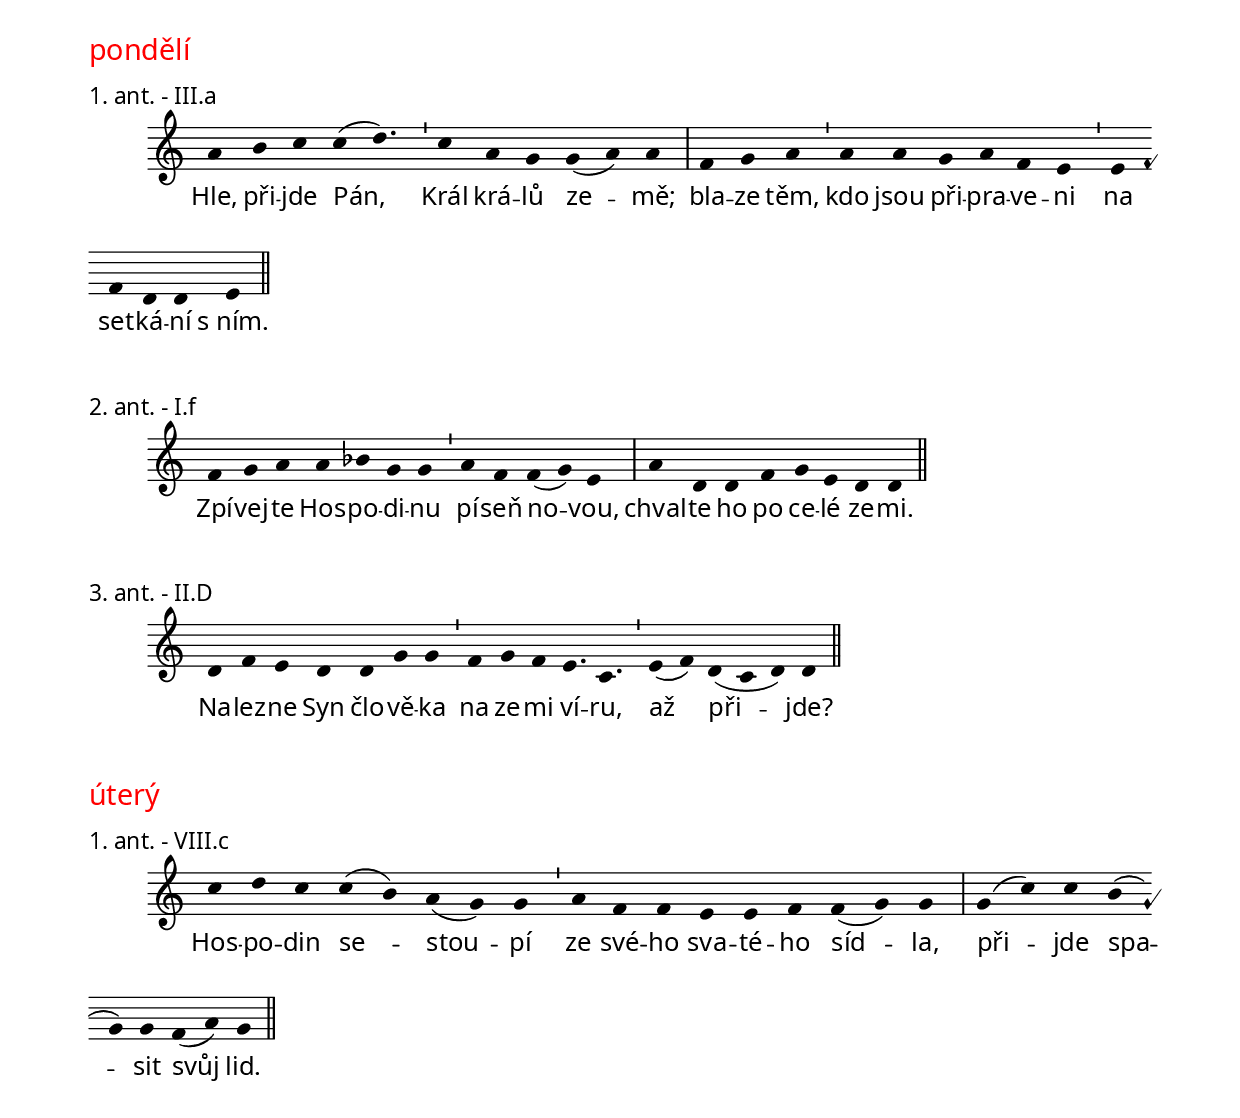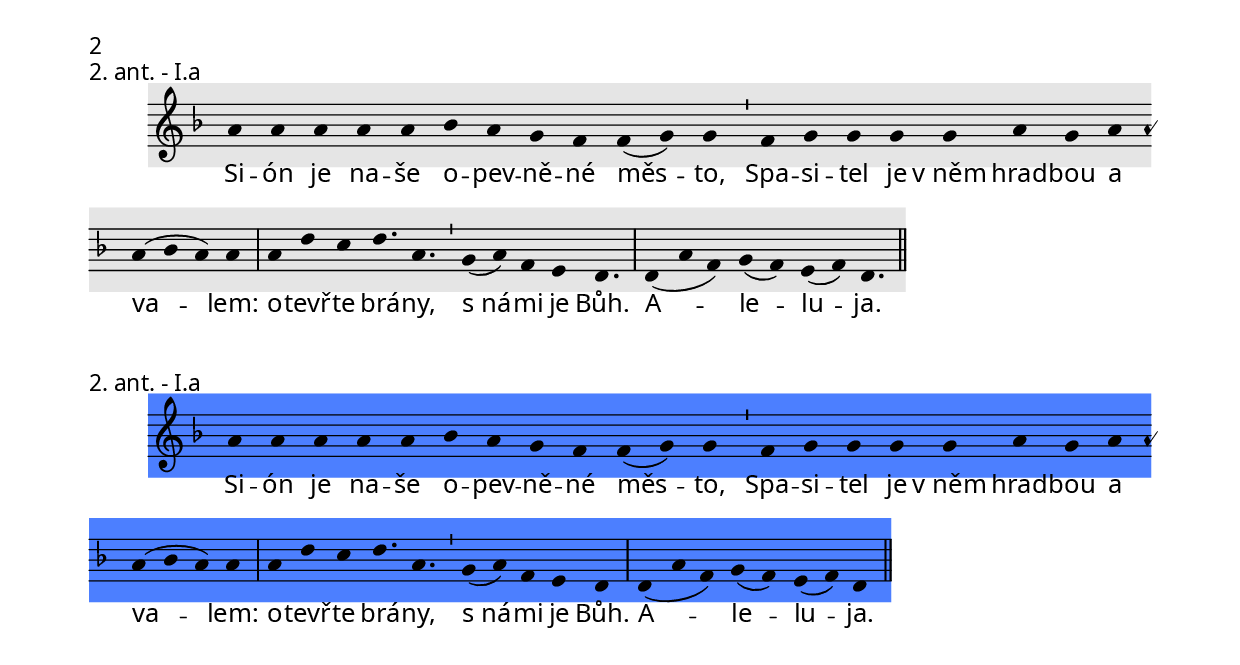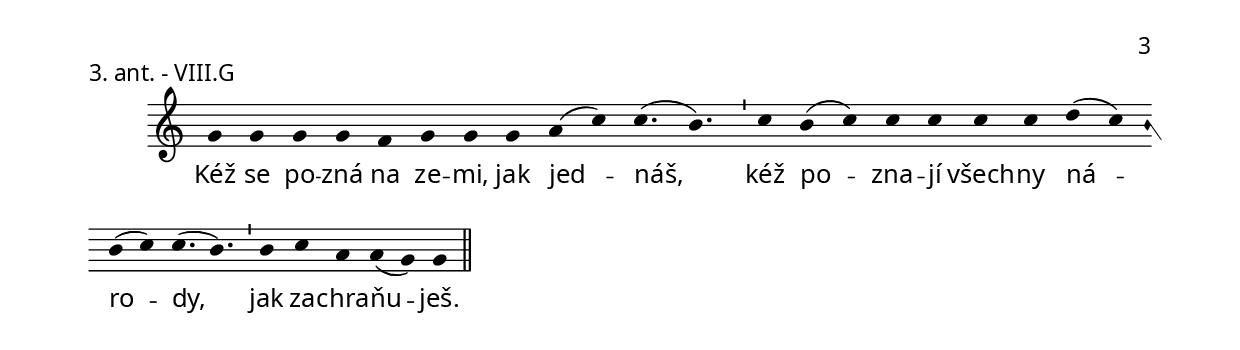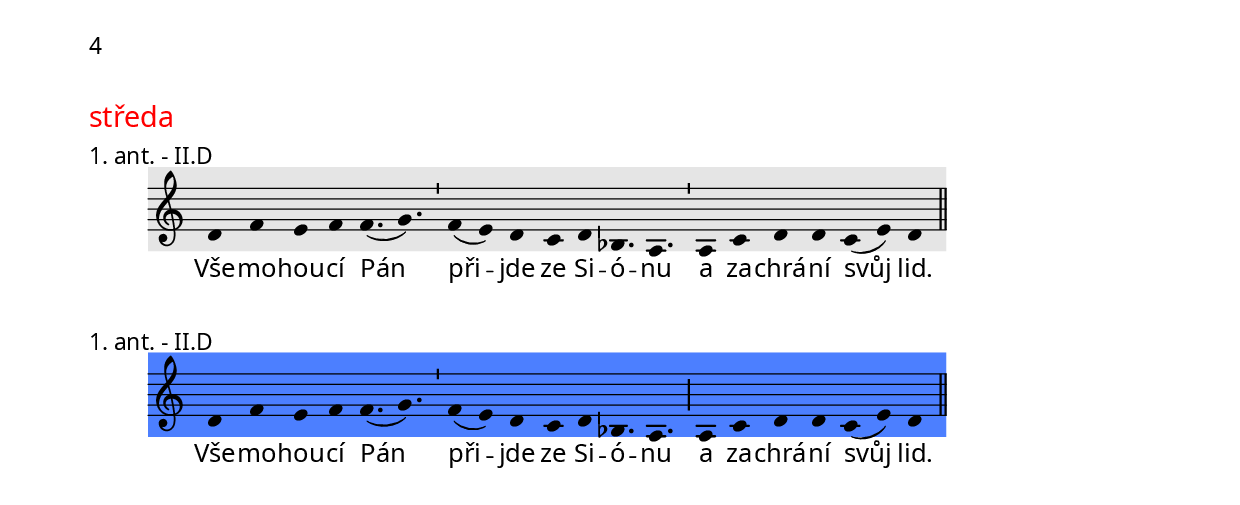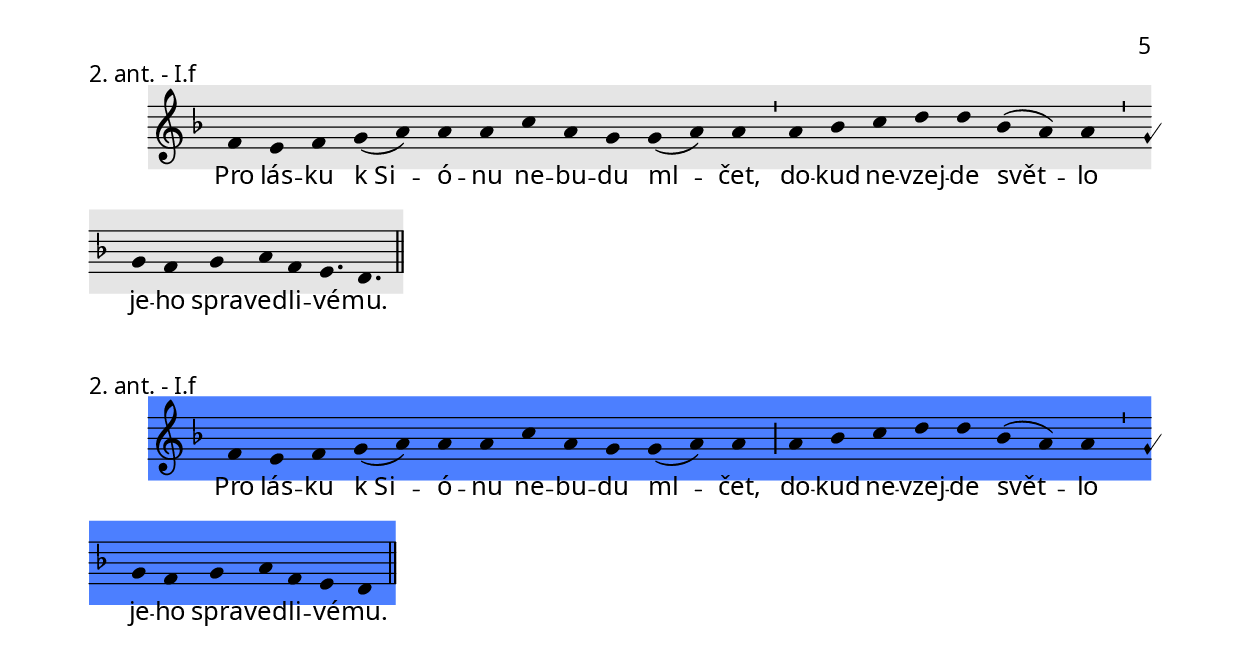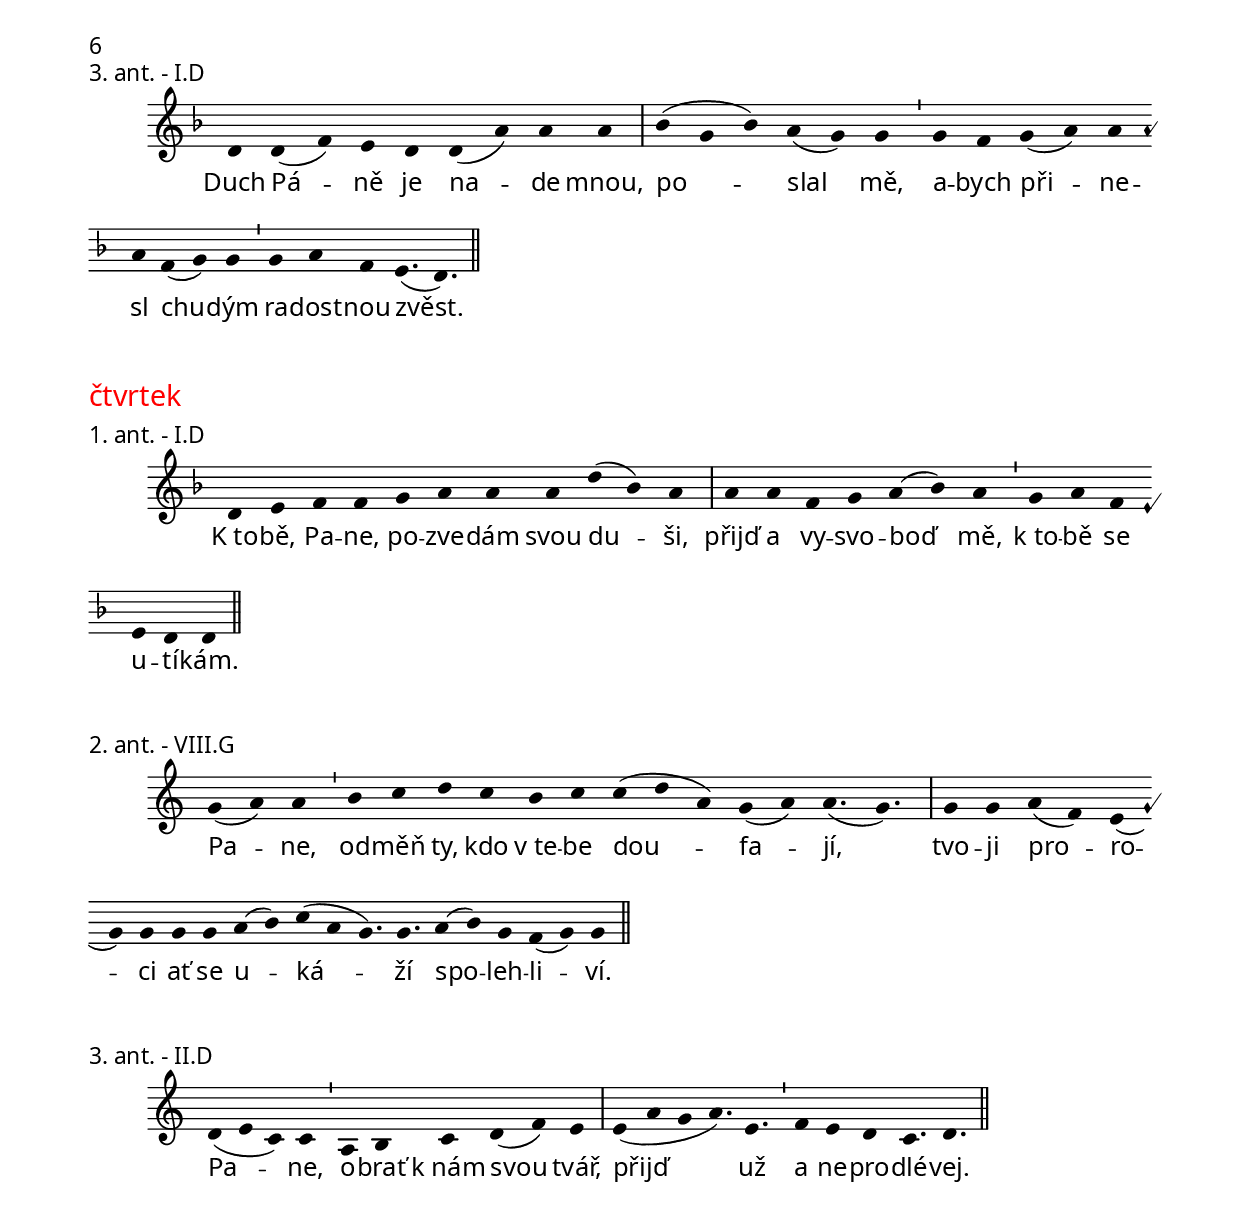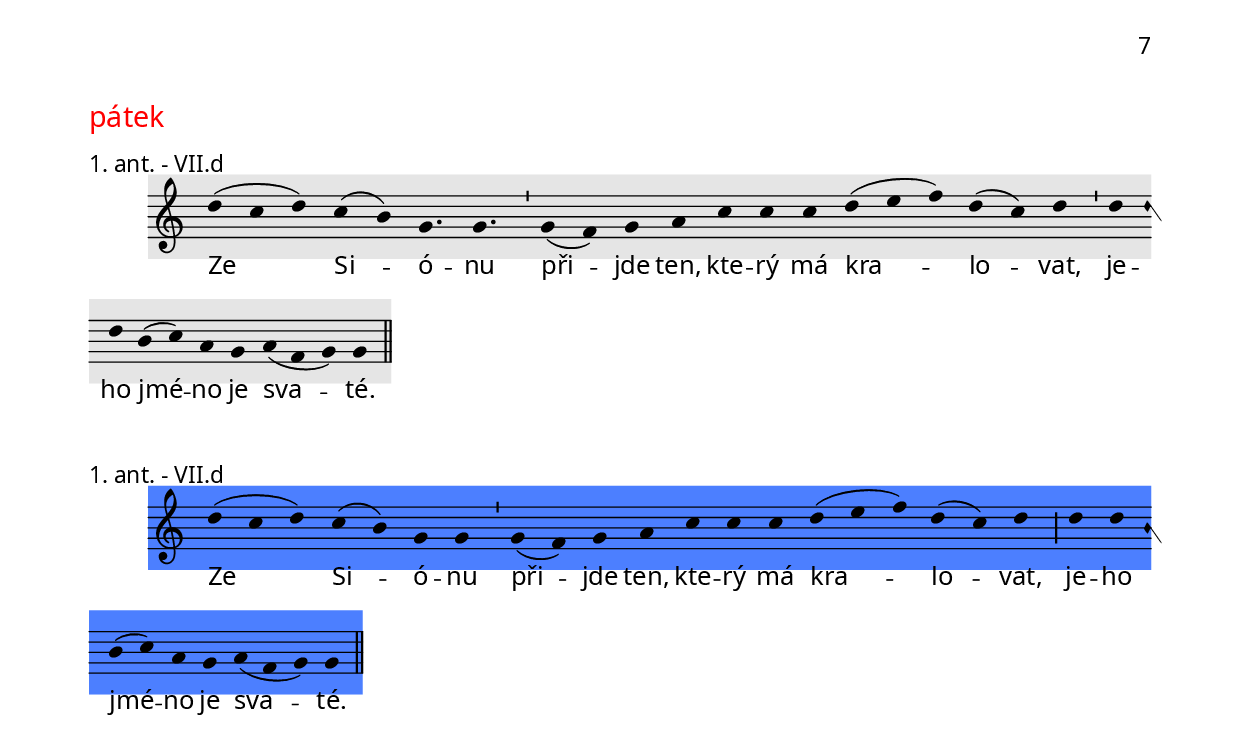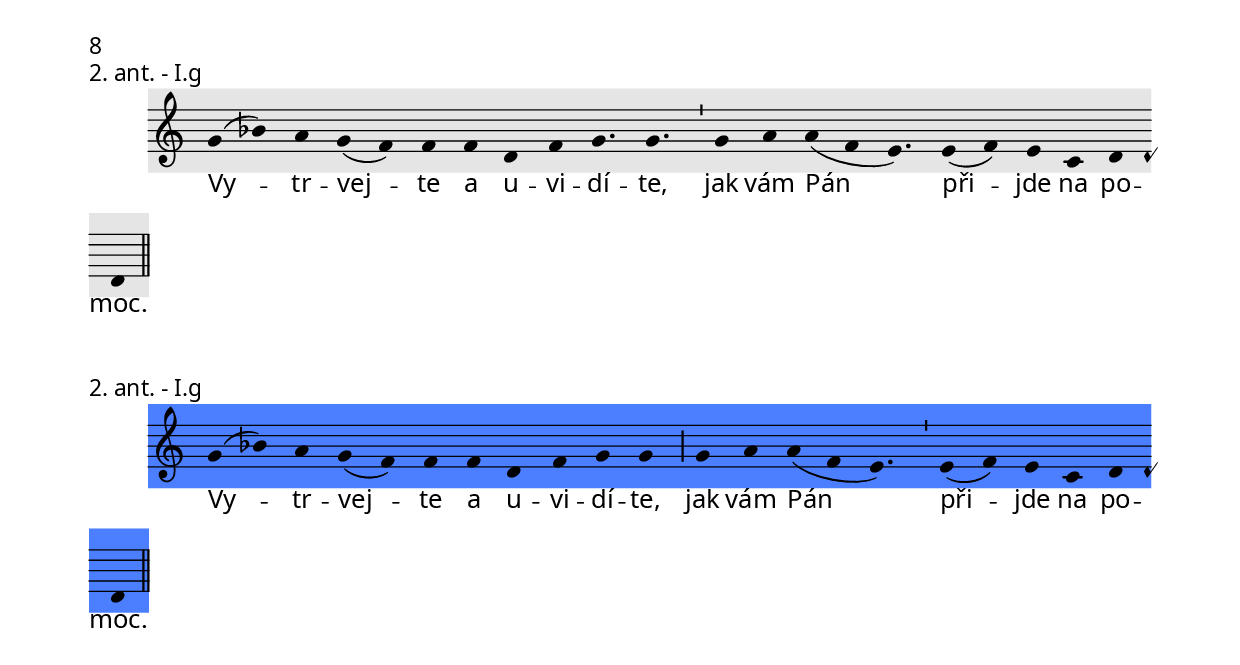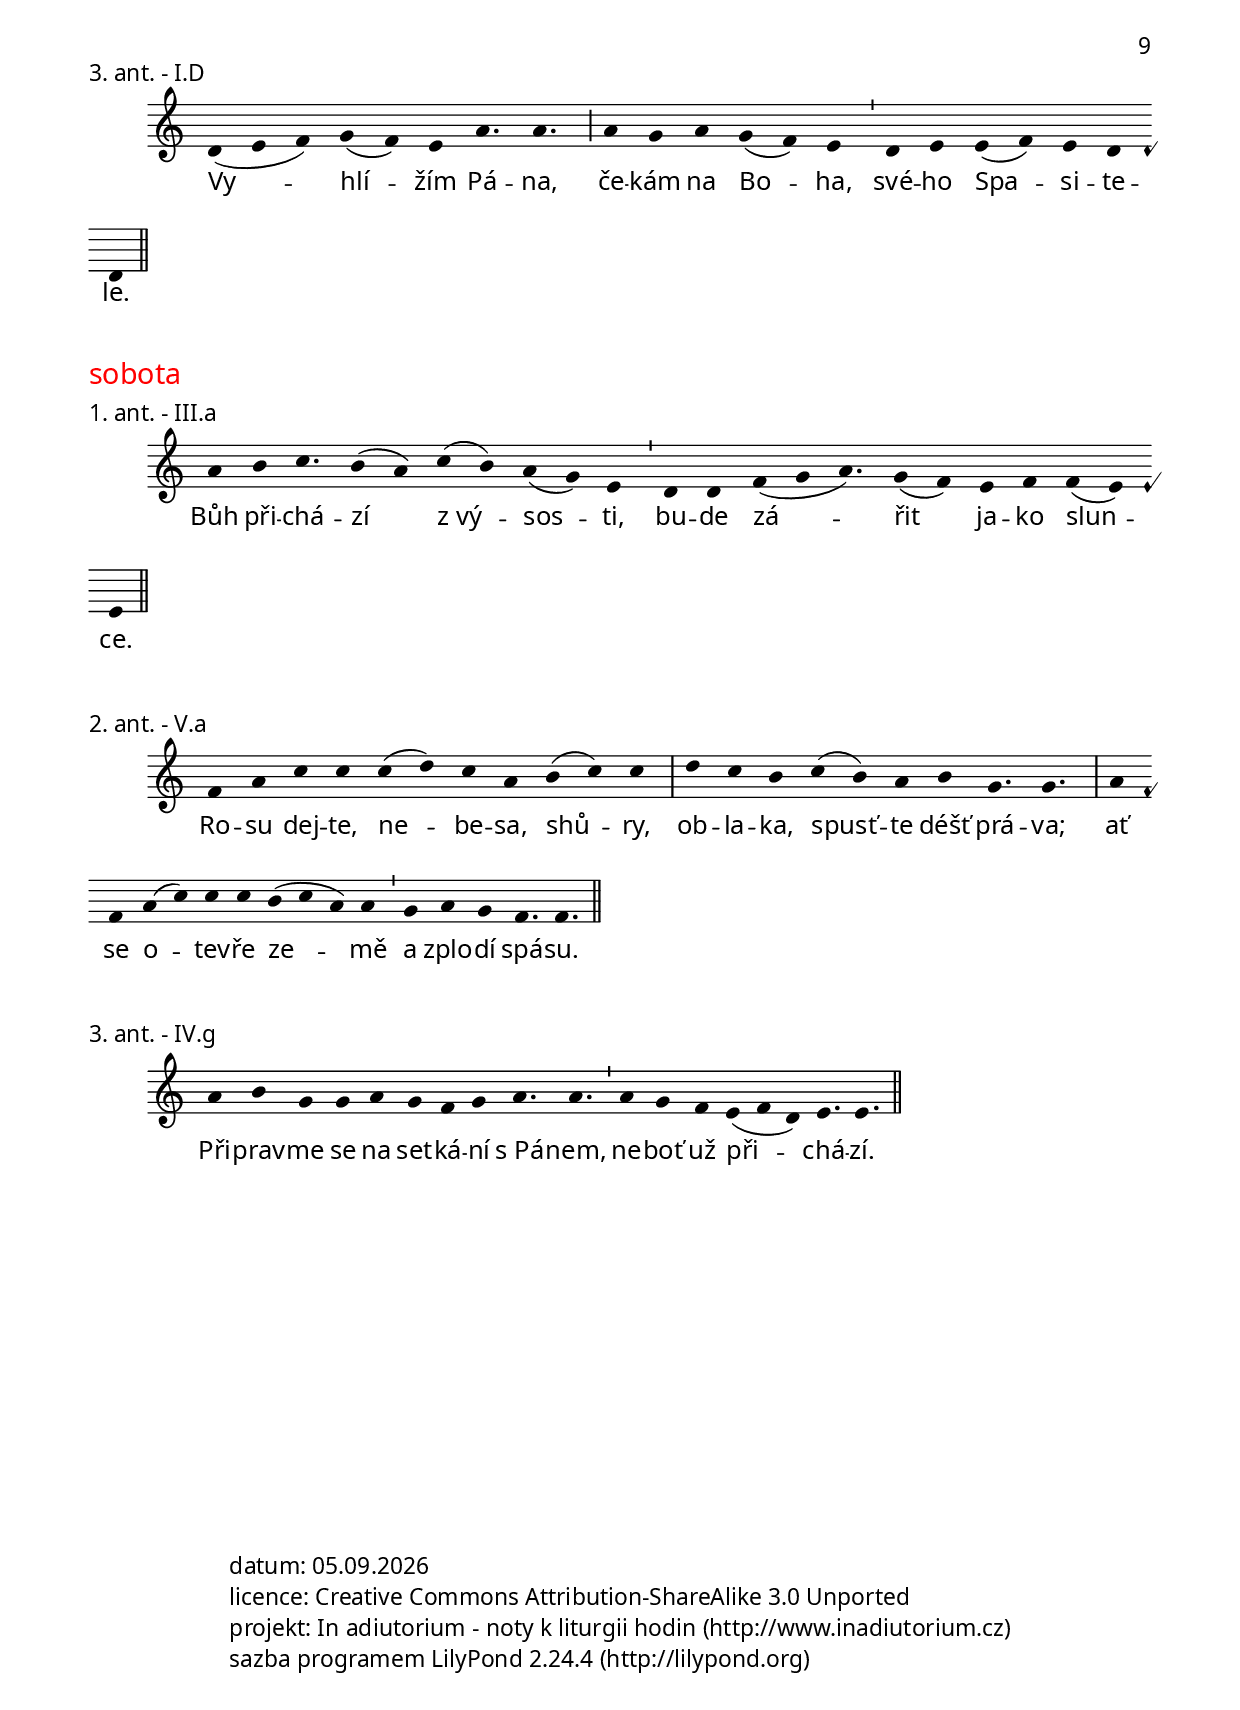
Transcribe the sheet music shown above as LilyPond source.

\include "../spolecne.ly"

\markup {\nadpisDen {pondělí}}

\score {
  \relative c'' {
    \choralniRezim
    a4 b c c( d4.) \barMin
    c4 a g g( a) a \barMax
    f g a \barMin
    a a g a f e \barMin
    e f d d e \barFinalis
  }
  \addlyrics {
    Hle, při -- jde Pán,
    Král krá -- lů ze -- mě;
    bla -- ze těm,
    kdo jsou při -- pra -- ve -- ni
    na set -- ká -- ní s_ním.
  }
  \header {
    quid = "1. ant."
    modus = "III"
    differentia = "a"
    psalmus = ""
    id = "predvanocni-zlm-po-a1"
    piece = \markup {\sestavTitulekBezZalmu}
  }
}

\score {
  \relative c' {
    \choralniRezim
    f4 g a a bes g g \barMin a f f( g) e \barMax
    a d, d f g e d d \barFinalis
  }
  \addlyrics {
    Zpí -- vej -- te Hos -- po -- di -- nu pí -- seň no -- vou,
    chval -- te ho po ce -- lé ze -- mi.
  }
  \header {
    quid = "2. ant."
    modus = "I"
    differentia = "f"
    psalmus = ""
    id = "predvanocni-zlm-po-a2"
    piece = \markup {\sestavTitulekBezZalmu}
  }
}

\score {
  \relative c' {
    \choralniRezim
    d4 f e d d g g \barMin
    f g f e4. c \barMin
    e4( f) d( c d) d \barFinalis
  }
  \addlyrics {
    Na -- lez -- ne Syn člo -- vě -- ka
    na ze -- mi ví -- ru,
    až při -- jde?
  }
  \header {
    quid = "3. ant."
    modus = "II"
    differentia = "D"
    psalmus = ""
    id = "predvanocni-zlm-po-a3"
    piece = \markup {\sestavTitulekBezZalmu}
  }
}

\markup {\nadpisDen {úterý}}

\score {
  \relative c'' {
    \choralniRezim
    c4 d c c( b) a( g) g \barMin
    a f f e e f f( g) g \barMax
    g( c) c b( g) g f( a) g \barFinalis
  }
  \addlyrics {
    Hos -- po -- din se -- stou -- pí
    ze své -- ho sva -- té -- ho síd -- la,
    při -- jde spa -- sit svůj lid.
  }
  \header {
    quid = "1. ant."
    modus = "VIII"
    differentia = "c"
    psalmus = ""
    id = "predvanocni-zlm-ut-a1"
    piece = \markup {\sestavTitulekBezZalmu}
  }
}

\pageBreak

\score {
  \relative c'' {
    \zvyraznovacSedy
    \choralniRezim
    \key f \major
    a4 a a a a bes a g f f( g) g \barMin
    f g g g g a g a a( bes a) a \barMax
    a d c d4. a \barMin
    g4( a) f e d4. \barMax
    d4( a' f) g( f) e( f) d4. \barFinalis
  }
  \addlyrics {
    Si -- ón je na -- še o -- pev -- ně -- né měs -- to,
    Spa -- si -- tel je v_něm hrad -- bou a va -- lem:
    o -- tevř -- te brá -- ny,
    s_ná -- mi je Bůh.
    A -- le -- lu -- ja.
  }
  \header {
    quid = "2. ant."
    modus = "I"
    differentia = "a"
    psalmus = ""
    placet = "poslední dvě puncta nejsou potřeba"
    id = "predvanocni-zlm-ut-a2"
    piece = \markup {\sestavTitulekBezZalmu}
  }
}

\score {
  \relative c'' {
    \zvyraznovacModry
    \choralniRezim
    \key f \major
    a4 a a a a bes a g f f( g) g \barMin
    f g g g g a g a a( bes a) a \barMax
    a d c d4. a \barMin
    g4( a) f e d \barMax
    d4( a' f) g( f) e( f) d \barFinalis
  }
  \addlyrics {
    Si -- ón je na -- še o -- pev -- ně -- né měs -- to,
    Spa -- si -- tel je v_něm hrad -- bou a va -- lem:
    o -- tevř -- te brá -- ny,
    s_ná -- mi je Bůh.
    A -- le -- lu -- ja.
  }
  \header {
    quid = "2. ant."
    modus = "I"
    differentia = "a"
    psalmus = ""
    id = "predvanocni-zlm-ut-a2"
    piece = \markup {\sestavTitulekBezZalmu}
  }
}

\pageBreak

\score {
  \relative c'' {
    \choralniRezim
    g4 g g g f g g g a( c) c4.( b) \barMin
    c4 b( c) c c c c d( c) b( c) c4.( b) \barMin
    b4 c a a( g) g \barFinalis
  }
  \addlyrics {
    Kéž se po -- zná na ze -- mi, jak jed -- náš,
    kéž po -- zna -- jí všech -- ny ná -- ro -- dy,
    jak za -- chra -- ňu -- ješ.
  }
  \header {
    quid = "3. ant."
    modus = "VIII"
    differentia = "G"
    psalmus = ""
    id = "predvanocni-zlm-ut-a3"
    piece = \markup {\sestavTitulekBezZalmu}
  }
}

\pageBreak % ZLOM

\markup {\nadpisDen {středa}}

\score {
  \relative c' {
    \zvyraznovacSedy
    \choralniRezim
    d4 f e f f4.( g) \barMin
    f4( e) d c d bes4. a \barMin
    a4 c d d c( e) d \barFinalis
  }
  \addlyrics {
    Vše -- mo -- hou -- cí Pán
    při -- jde ze Si -- ó -- nu
    a za -- chrá -- ní svůj lid.
  }
  \header {
    quid = "1. ant."
    modus = "II"
    differentia = "D"
    psalmus = ""
    id = "predvanocni-zlm-st-a1"
    piece = \markup {\sestavTitulekBezZalmu}
  }
}

\score {
  \relative c' {
    \zvyraznovacModry
    \choralniRezim
    d4 f e f f4.( g) \barMin
    f4( e) d c d bes4. a \barMaior
    a4 c d d c( e) d \barFinalis
  }
  \addlyrics {
    Vše -- mo -- hou -- cí Pán
    při -- jde ze Si -- ó -- nu
    a za -- chrá -- ní svůj lid.
  }
  \header {
    quid = "1. ant."
    modus = "II"
    differentia = "D"
    psalmus = ""
    id = "predvanocni-zlm-st-a1"
    piece = \markup {\sestavTitulekBezZalmu}
  }
}

\pageBreak

\score {
  \relative c' {
    \zvyraznovacSedy
    \choralniRezim
    \key f \major
    f4 e f g( a) a a c a g g( a) a \barMin
    a bes c d d bes( a) a \barMin
    g f g a f e4. d \barFinalis
  }
  \addlyrics {
    Pro lás -- ku k_Si -- ó -- nu ne -- bu -- du ml -- čet,
    do -- kud ne -- vzej -- de svět -- lo
    je -- ho spra -- ved -- li -- vé -- mu.
  }
  \header {
    quid = "2. ant."
    modus = "I"
    differentia = "f"
    psalmus = ""
    id = "predvanocni-zlm-st-a2"
    piece = \markup {\sestavTitulekBezZalmu}
  }
}

\score {
  \relative c' {
    \zvyraznovacModry
    \choralniRezim
    \key f \major
    f4 e f g( a) a a c a g g( a) a \barMaior
    a bes c d d bes( a) a \barMin
    g f g a f e d \barFinalis
  }
  \addlyrics {
    Pro lás -- ku k_Si -- ó -- nu ne -- bu -- du ml -- čet,
    do -- kud ne -- vzej -- de svět -- lo
    je -- ho spra -- ved -- li -- vé -- mu.
  }
  \header {
    quid = "2. ant."
    modus = "I"
    differentia = "f"
    psalmus = ""
    id = "predvanocni-zlm-st-a2"
    piece = \markup {\sestavTitulekBezZalmu}
  }
}

\pageBreak

\score {
  \relative c' {
    \choralniRezim
    \key f \major
    d4 d( f) e d d( a') a a \barMax
    bes( g bes) a( g) g \barMin
    g f g( a) a a f( g) g \barMin
    g a f e4.( d) \barFinalis
  }
  \addlyrics {
    Duch Pá -- ně je na -- de mnou,
    po -- slal mě,
    a -- bych při -- ne -- sl chu -- dým
    ra -- dost -- nou zvěst.
  }
  \header {
    quid = "3. ant."
    modus = "I"
    differentia = "D"
    psalmus = ""
    id = "predvanocni-zlm-st-a3"
    piece = \markup {\sestavTitulekBezZalmu}
  }
}

\markup\nadpisDen {čtvrtek}

\score {
  \relative c' {
    \choralniRezim
    \key f \major
    d4 e f f g a a a d( bes) a \barMax
    a a f g a( bes) a \barMin
    g a f e d d \barFinalis
  }
  \addlyrics {
    K_to -- bě, Pa -- ne, po -- zve -- dám svou du -- ši,
    přijď a vy -- svo -- boď mě,
    k_to -- bě se u -- tí -- kám.
  }
  \header {
    quid = "1. ant."
    modus = "I"
    differentia = "D"
    psalmus = ""
    id = "predvanocni-zlm-ct-a1"
    piece = \markup {\sestavTitulekBezZalmu}
  }
}

\score {
  \relative c'' {
    \choralniRezim
    g4( a) a \barMin
    b c d c b c c( d a) g( a) a4.( g) \barMax
    g4 g a( f) e( g) g g g a( b) c( a g4.) g a4( b) g f( g) g \barFinalis
  }
  \addlyrics {
    Pa -- ne,
    od -- měň ty, kdo v_te -- be dou -- fa -- jí,
    tvo -- ji pro -- ro -- ci ať se u -- ká -- ží spo -- leh -- li -- ví.
  }
  \header {
    quid = "2. ant."
    modus = "VIII"
    differentia = "G"
    psalmus = ""
    id = "predvanocni-zlm-ct-a2"
    piece = \markup {\sestavTitulekBezZalmu}
  }
}

\score {
  \relative c' {
    \choralniRezim
    d4( e c) c \barMin
    a b c d( f) e \barMax
    e( a g a4.) e \barMin
    f4 e d c4. d \barFinalis
  }
  \addlyrics {
    Pa -- ne,
    o -- brať k_nám svou tvář,
    přijď už
    a ne -- pro -- dlé -- vej.
  }
  \header {
    quid = "3. ant."
    modus = "II"
    differentia = "D"
    psalmus = ""
    id = "predvanocni-zlm-ct-a3"
    piece = \markup {\sestavTitulekBezZalmu}
  }
}

\pageBreak % ZLOM

\markup\nadpisDen {pátek}

\score {
  \relative c'' {
    \zvyraznovacSedy
    \choralniRezim
    d4( c d) c( b) g4. g \barMin
    g4( f) g a c c c d( e f) d( c) d \barMin
    d d b( c) a g a( f g) g \barFinalis
  }
  \addlyrics {
    Ze Si -- ó -- nu
    při -- jde ten, kte -- rý má kra -- lo -- vat,
    je -- ho jmé -- no je sva -- té.
  }
  \header {
    quid = "1. ant."
    modus = "VII"
    differentia = "d"
    psalmus = ""
    id = "predvanocni-zlm-pa-a1"
    piece = \markup {\sestavTitulekBezZalmu}
  }
}

\score {
  \relative c'' {
    \zvyraznovacModry
    \choralniRezim
    d4( c d) c( b) g g \barMin
    g4( f) g a c c c d( e f) d( c) d \barMaior
    d d b( c) a g a( f g) g \barFinalis
  }
  \addlyrics {
    Ze Si -- ó -- nu
    při -- jde ten, kte -- rý má kra -- lo -- vat,
    je -- ho jmé -- no je sva -- té.
  }
  \header {
    quid = "1. ant."
    modus = "VII"
    differentia = "d"
    psalmus = ""
    id = "predvanocni-zlm-pa-a1"
    piece = \markup {\sestavTitulekBezZalmu}
  }
}

\pageBreak

\score {
  \relative c'' {
    \zvyraznovacSedy
    \choralniRezim
    g4( bes) a g( f) f f d f g4. g \barMin
    g4 a a( f e4.) e4( f) e c d d \barFinalis
  }
  \addlyrics {
    Vy -- tr -- vej -- te a u -- vi -- dí -- te,
    jak vám Pán při -- jde na po -- moc.
  }
  \header {
    quid = "2. ant."
    modus = "I"
    differentia = "g"
    psalmus = ""
    id = "predvanocni-zlm-pa-a2"
    piece = \markup {\sestavTitulekBezZalmu}
  }
}

\score {
  \relative c'' {
    \zvyraznovacModry
    \choralniRezim
    g4( bes) a g( f) f f d f g g \barMaior
    g4 a a( f e4.) \barMin
    e4( f) e c d d \barFinalis
  }
  \addlyrics {
    Vy -- tr -- vej -- te a u -- vi -- dí -- te,
    jak vám Pán při -- jde na po -- moc.
  }
  \header {
    quid = "2. ant."
    modus = "I"
    differentia = "g"
    psalmus = ""
    id = "predvanocni-zlm-pa-a2"
    piece = \markup {\sestavTitulekBezZalmu}
  }
}

\pageBreak

\score {
  \relative c' {
    \choralniRezim
    d4( e f) g( f) e a4. a \barMaior
    a4 g a g( f) e \barMin
    d e e( f) e d d \barFinalis
  }
  \addlyrics {
    Vy -- hlí -- žím Pá -- na,
    če -- kám na Bo -- ha,
    své -- ho Spa -- si -- te -- le.
  }
  \header {
    quid = "3. ant."
    modus = "I"
    differentia = "D"
    psalmus = ""
    id = "predvanocni-zlm-pa-a3"
    piece = \markup {\sestavTitulekBezZalmu}
  }
}

\markup\nadpisDen {sobota}

\score {
  \relative c'' {
    \choralniRezim
    a4 b c4. b4( a) c( b) a( g) e \barMin
    d d f( g a4.) g4( f) e f f( e) e \barFinalis
  }
  \addlyrics {
    Bůh při -- chá -- zí z_vý -- sos -- ti,
    bu -- de zá -- řit ja -- ko slun -- ce.
  }
  \header {
    quid = "1. ant."
    modus = "III"
    differentia = "a"
    psalmus = ""
    id = "predvanocni-zlm-so-a1"
    piece = \markup {\sestavTitulekBezZalmu}
  }
}

\score {
  \relative c' {
    \choralniRezim
    f4 a c c c( d) c a b( c) c \barMax
    d c b c( b) a b g4. g \barMax
    a4 f a( c) c c b( c a) a \barMin
    g a g f4. f \barFinalis
  }
  \addlyrics {
    Ro -- su dej -- te, ne -- be -- sa, shů -- ry,
    ob -- la -- ka, spusť -- te déšť prá -- va;
    ať se o -- tev -- ře ze -- mě
    a zplo -- dí spá -- su.
  }
  \header {
    quid = "2. ant."
    modus = "V"
    differentia = "a"
    psalmus = ""
    id = "predvanocni-zlm-so-a2"
    piece = \markup {\sestavTitulekBezZalmu}
  }
}

\score {
  \relative c'' {
    \choralniRezim
    a4 b g g a g f g a4. a \barMin
    a4 g f e( f d) e4. e \barFinalis
  }
  \addlyrics {
    Při -- prav -- me se na set -- ká -- ní s_Pá -- nem,
    ne -- boť už při -- chá -- zí.
  }
  \header {
    quid = "3. ant."
    modus = "IV"
    differentia = "g"
    psalmus = ""
    id = "predvanocni-zlm-so-a3"
    piece = \markup {\sestavTitulekBezZalmu}
    fons = "první polovina převzata z: tento materiál, 21.12., antifona k Benedictus"
    fial = "advent_antifony.ly#predvanocni-21-ben?1. polovina"
  }
}